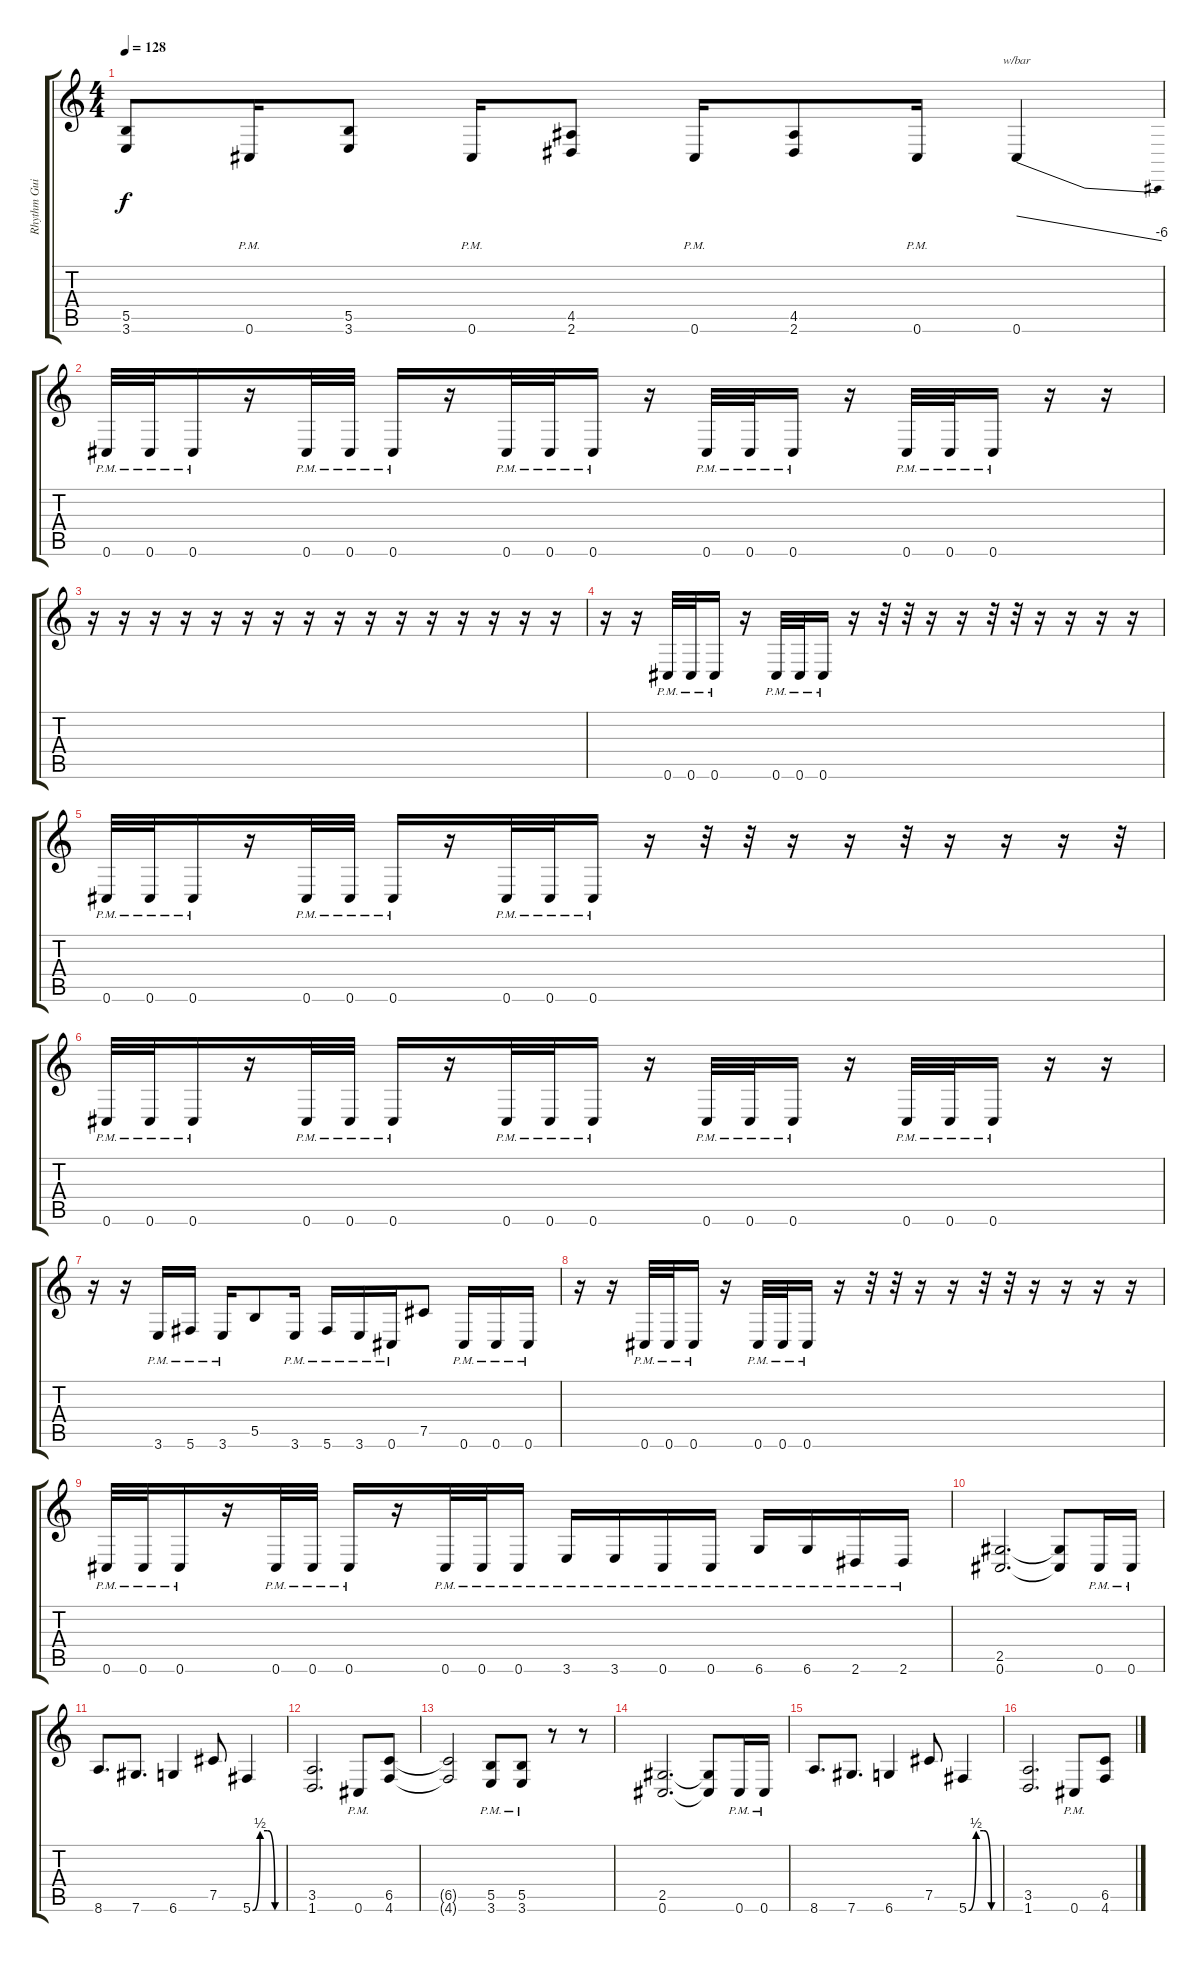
\track ("Rhythm Guitar 2" "Rhythm Gui") {instrument distortionguitar}
\staff {score tabs}
\tuning (Db4 Ab3 E3 B2 Gb2 Db2) {hide}
\ts (4 4)
\tempo 128
\clef g2
\ks c
(5.5 3.6).8{dy f} 0.6{pm}.16 (5.5 3.6).8 0.6{pm}.16 (4.5 2.6).8 0.6{pm}.16 (4.5 2.6).8 0.6{pm}.16 0.6.4{tbe (dive default 0 0 60 -24)} |
0.6{pm}.32 0.6{pm}.32 0.6{pm}.16 r.16 0.6{pm}.32 0.6{pm}.32 0.6{pm}.16 r.16 0.6{pm}.32 0.6{pm}.32 0.6{pm}.16 r.16 0.6{pm}.32 0.6{pm}.32 0.6{pm}.16 r.16 0.6{pm}.32 0.6{pm}.32 0.6{pm}.16 r.16 r.16 |
r.16 r.16 r.16 r.16 r.16 r.16 r.16 r.16 r.16 r.16 r.16 r.16 r.16 r.16 r.16 r.16 |
r.16 r.16 0.6{pm}.32 0.6{pm}.32 0.6{pm}.16 r.16 0.6{pm}.32 0.6{pm}.32 0.6{pm}.16 r.16 r.32 r.32 r.16 r.16 r.32 r.32 r.16 r.16 r.16 r.16 |
0.6{pm}.32 0.6{pm}.32 0.6{pm}.16 r.16 0.6{pm}.32 0.6{pm}.32 0.6{pm}.16 r.16 0.6{pm}.32 0.6{pm}.32 0.6{pm}.16 r.16 r.32 r.32 r.16 r.16 r.32 r.16 r.16 r.16 r.32 |
0.6{pm}.32 0.6{pm}.32 0.6{pm}.16 r.16 0.6{pm}.32 0.6{pm}.32 0.6{pm}.16 r.16 0.6{pm}.32 0.6{pm}.32 0.6{pm}.16 r.16 0.6{pm}.32 0.6{pm}.32 0.6{pm}.16 r.16 0.6{pm}.32 0.6{pm}.32 0.6{pm}.16 r.16 r.16 |
r.16 r.16 3.6{pm}.16 5.6{pm}.16 3.6{pm}.16 5.5.8 3.6{pm}.16 5.6{pm}.16 3.6{pm}.16 0.6{pm}.16 7.5.8 0.6{pm}.16 0.6{pm}.16 0.6{pm}.16 |
r.16 r.16 0.6{pm}.32 0.6{pm}.32 0.6{pm}.16 r.16 0.6{pm}.32 0.6{pm}.32 0.6{pm}.16 r.16 r.32 r.32 r.16 r.16 r.32 r.32 r.16 r.16 r.16 r.16 |
0.6{pm}.32 0.6{pm}.32 0.6{pm}.16 r.16 0.6{pm}.32 0.6{pm}.32 0.6{pm}.16 r.16 0.6{pm}.32 0.6{pm}.32 0.6{pm}.16 3.6{pm}.16 3.6{pm}.16 0.6{pm}.16 0.6{pm}.16 6.6{pm}.16 6.6{pm}.16 2.6{pm}.16 2.6{pm}.16 |
(2.5 0.6).2{d} (2.5{t} 0.6{t}).8 0.6{pm}.16 0.6{pm}.16 |
8.6.8{d} 7.6.8{d} 6.6.4 7.5.8 5.6{be (custom 0 0 15 2 30 2 45 0 60 0)}.4 |
(3.5 1.6).2{d} 0.6{pm}.8 (6.5 4.6).8 |
(6.5{t} 4.6{t}).2 (5.5{pm} 3.6{pm}).8 (5.5{pm} 3.6{pm}).8 r.8 r.8 |
(2.5 0.6).2{d} (2.5{t} 0.6{t}).8 0.6{pm}.16 0.6{pm}.16 |
8.6.8{d} 7.6.8{d} 6.6.4 7.5.8 5.6{be (custom 0 0 15 2 30 2 45 0 60 0)}.4 |
(3.5 1.6).2{d} 0.6{pm}.8 (6.5 4.6).8
